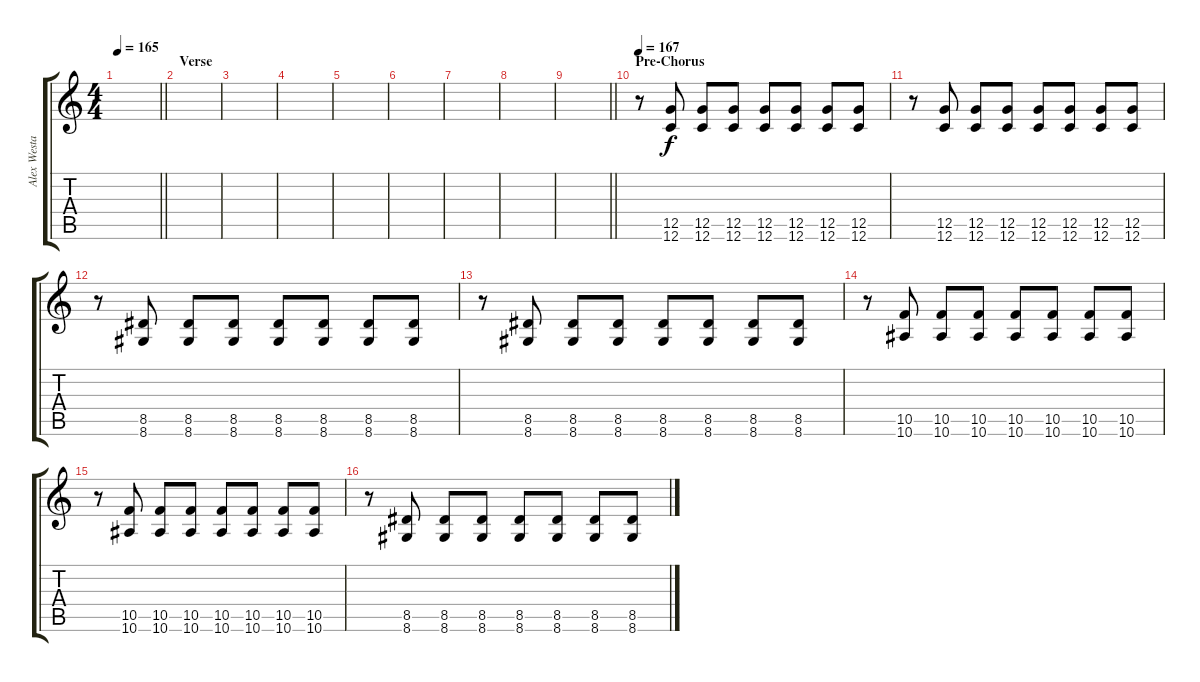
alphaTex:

\track ("Alex Westaway" "Alex Westa") {instrument distortionguitar}
\staff {score tabs}
\tuning (D4 A3 F3 C3 G2 C2) {hide}
\ts (4 4)
\tempo 165
\clef g2
\barLineRight lightlight
\ks c
|
\section ("" "Verse")
|
|
|
|
|
|
|
\barLineRight lightlight
|
\section ("" "Pre-Chorus")
\tempo 167
r.8{volume 8 instrument electricguitarmuted} (12.5 12.6).8 (12.5 12.6).8 (12.5 12.6).8 (12.5 12.6).8 (12.5 12.6).8 (12.5 12.6).8 (12.5 12.6).8 |
r.8 (12.5 12.6).8 (12.5 12.6).8 (12.5 12.6).8 (12.5 12.6).8 (12.5 12.6).8 (12.5 12.6).8 (12.5 12.6).8 |
r.8 (8.5 8.6).8 (8.5 8.6).8 (8.5 8.6).8 (8.5 8.6).8 (8.5 8.6).8 (8.5 8.6).8 (8.5 8.6).8 |
r.8 (8.5 8.6).8 (8.5 8.6).8 (8.5 8.6).8 (8.5 8.6).8 (8.5 8.6).8 (8.5 8.6).8 (8.5 8.6).8 |
r.8 (10.5 10.6).8 (10.5 10.6).8 (10.5 10.6).8 (10.5 10.6).8 (10.5 10.6).8 (10.5 10.6).8 (10.5 10.6).8 |
r.8 (10.5 10.6).8 (10.5 10.6).8 (10.5 10.6).8 (10.5 10.6).8 (10.5 10.6).8 (10.5 10.6).8 (10.5 10.6).8 |
r.8 (8.5 8.6).8 (8.5 8.6).8 (8.5 8.6).8 (8.5 8.6).8 (8.5 8.6).8 (8.5 8.6).8 (8.5 8.6).8
